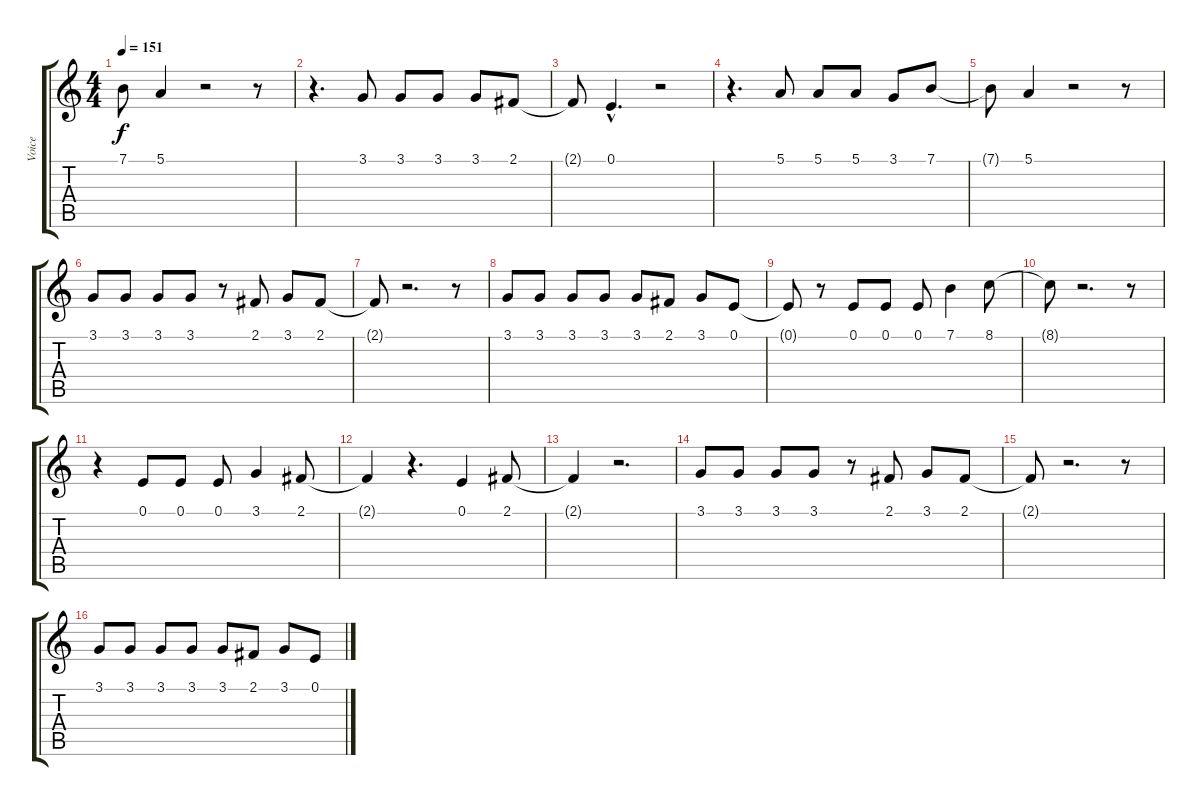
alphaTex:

\track ("Voice" "Voice") {instrument acousticgrandpiano}
\staff {score tabs}
\tuning (E4 B3 G3 D3 A2 E2) {hide}
\ts (4 4)
\tempo 151
\clef g2
\ks c
7.1{t}.8{dy f} 5.1.4 r.2 r.8 |
r.4{d} 3.1.8 3.1.8 3.1.8 3.1.8 2.1.8 |
2.1{t}.8 0.1{hac}.4{d} r.2 |
r.4{d} 5.1.8 5.1.8 5.1.8 3.1.8 7.1.8 |
7.1{t}.8 5.1.4 r.2 r.8 |
3.1.8 3.1.8 3.1.8 3.1.8 r.8 2.1.8 3.1.8 2.1.8 |
2.1{t}.8 r.2{d} r.8 |
3.1.8 3.1.8 3.1.8 3.1.8 3.1.8 2.1.8 3.1.8 0.1.8 |
0.1{t}.8 r.8 0.1.8 0.1.8 0.1.8 7.1.4 8.1.8 |
8.1{t}.8 r.2{d} r.8 |
r.4 0.1.8 0.1.8 0.1.8 3.1.4 2.1.8 |
2.1{t}.4 r.4{d} 0.1.4 2.1.8 |
2.1{t}.4 r.2{d} |
3.1.8 3.1.8 3.1.8 3.1.8 r.8 2.1.8 3.1.8 2.1.8 |
2.1{t}.8 r.2{d} r.8 |
3.1.8 3.1.8 3.1.8 3.1.8 3.1.8 2.1.8 3.1.8 0.1.8
